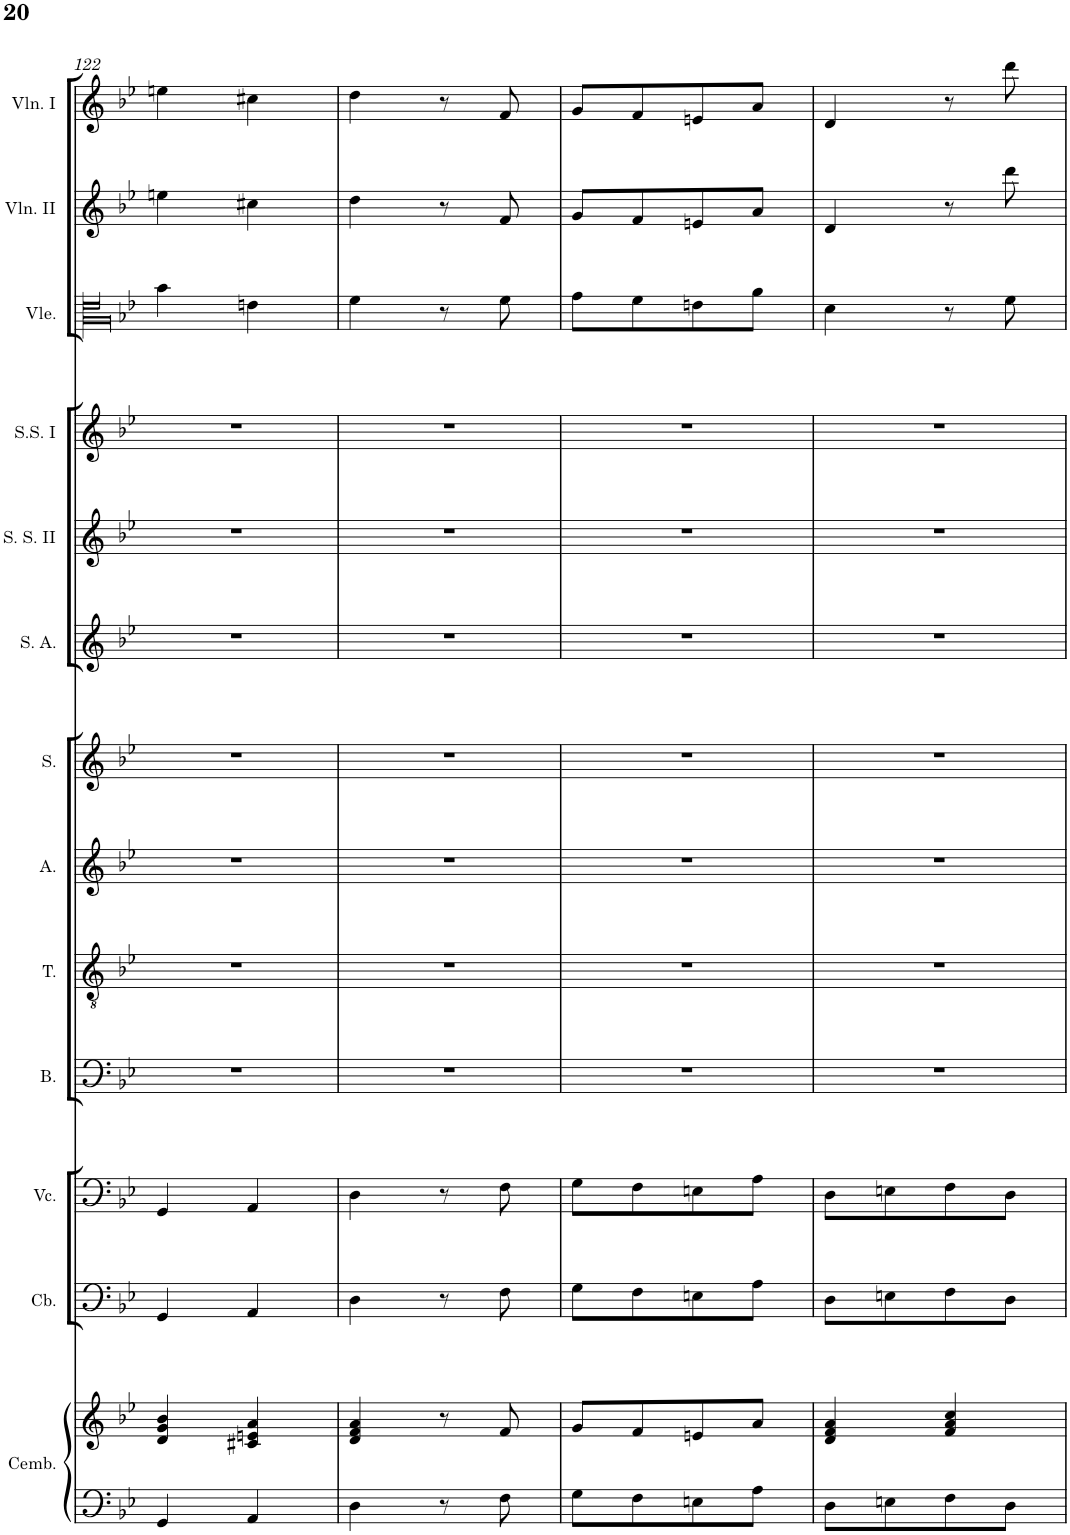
**kern	**kern	**kern	**kern	**kern	**kern	**kern	**kern	**kern	**kern	**kern	**kern	**kern	**kern
*part13	*part13	*part12	*part11	*part10	*part9	*part8	*part7	*part6	*part5	*part4	*part3	*part2	*part1
*staff14	*staff13	*staff12	*staff11	*staff10	*staff9	*staff8	*staff7	*staff6	*staff5	*staff4	*staff3	*staff2	*staff1
*I"Cembalo	*	*I"Contrabassi	*I"Violoncelli	*I"Bassi	*I"Tenori	*I"Alti	*I"Soprani	*I"Alti Soli	*I"Soprani Soli II	*I"Soprani Soli I	*I"Viole	*I"Violini II	*I"Violini I
*I'Cemb.	*	*I'Cb.	*I'Vc.	*I'B.	*I'T.	*I'A.	*I'S.	*	*I'S. S. II	*I'S.S. I	*I'Vle.	*I'Vln. II	*I'Vln. I
!!LO:PB:g=z
*clefF4	*clefG2	*clefF4	*clefF4	*clefF4	*clefGv2	*clefG2	*clefG2	*clefG2	*clefG2	*clefG2	*clefC3	*clefG2	*clefG2
*	*	*Trd7c12	*	*	*	*	*	*	*	*	*	*	*
*k[b-e-]	*k[b-e-]	*k[b-e-]	*k[b-e-]	*k[b-e-]	*k[b-e-]	*k[b-e-]	*k[b-e-]	*k[b-e-]	*k[b-e-]	*k[b-e-]	*k[b-e-]	*k[b-e-]	*k[b-e-]
*M2/4	*M2/4	*M2/4	*M2/4	*M2/4	*M2/4	*M2/4	*M2/4	*M2/4	*M2/4	*M2/4	*M2/4	*M2/4	*M2/4
=122	=122	=122	=122	=122	=122	=122	=122	=122	=122	=122	=122	=122	=122
4GG/	4d/ 4g/ 4b-/	4GG/	4GG/	2r	2r	2r	2r	2r	2r	2r	4b-\	4een\	4een\
4AA/	4c#X/ 4en/ 4a/	4AA/	4AA/	.	.	.	.	.	.	.	4en\	4cc#X\	4cc#X\
=123	=123	=123	=123	=123	=123	=123	=123	=123	=123	=123	=123	=123	=123
4D\	4d/ 4f/ 4a/	4D\	4D\	2r	2r	2r	2r	2r	2r	2r	4f\	4dd\	4dd\
8r	8r	8r	8r	.	.	.	.	.	.	.	8r	8r	8r
8F\	8f/	8F\	8F\	.	.	.	.	.	.	.	8f\	8f/	8f/
=124	=124	=124	=124	=124	=124	=124	=124	=124	=124	=124	=124	=124	=124
8G\L	8g/L	8G\L	8G\L	2r	2r	2r	2r	2r	2r	2r	8g\L	8g/L	8g/L
8F\	8f/	8F\	8F\	.	.	.	.	.	.	.	8f\	8f/	8f/
8En\	8en/	8En\	8En\	.	.	.	.	.	.	.	8en\	8en/	8en/
8A\J	8a/J	8A\J	8A\J	.	.	.	.	.	.	.	8a\J	8a/J	8a/J
=125	=125	=125	=125	=125	=125	=125	=125	=125	=125	=125	=125	=125	=125
8D\L	4d/ 4f/ 4a/	8D\L	8D\L	2r	2r	2r	2r	2r	2r	2r	4d\	4d/	4d/
8En\	.	8En\	8En\	.	.	.	.	.	.	.	.	.	.
8F\	4f/ 4a/ 4cc/	8F\	8F\	.	.	.	.	.	.	.	8r	8r	8r
8D\J	.	8D\J	8D\J	.	.	.	.	.	.	.	8f\	8ddd\	8ddd\
=	=	=	=	=	=	=	=	=	=	=	=	=	=
*-	*-	*-	*-	*-	*-	*-	*-	*-	*-	*-	*-	*-	*-
